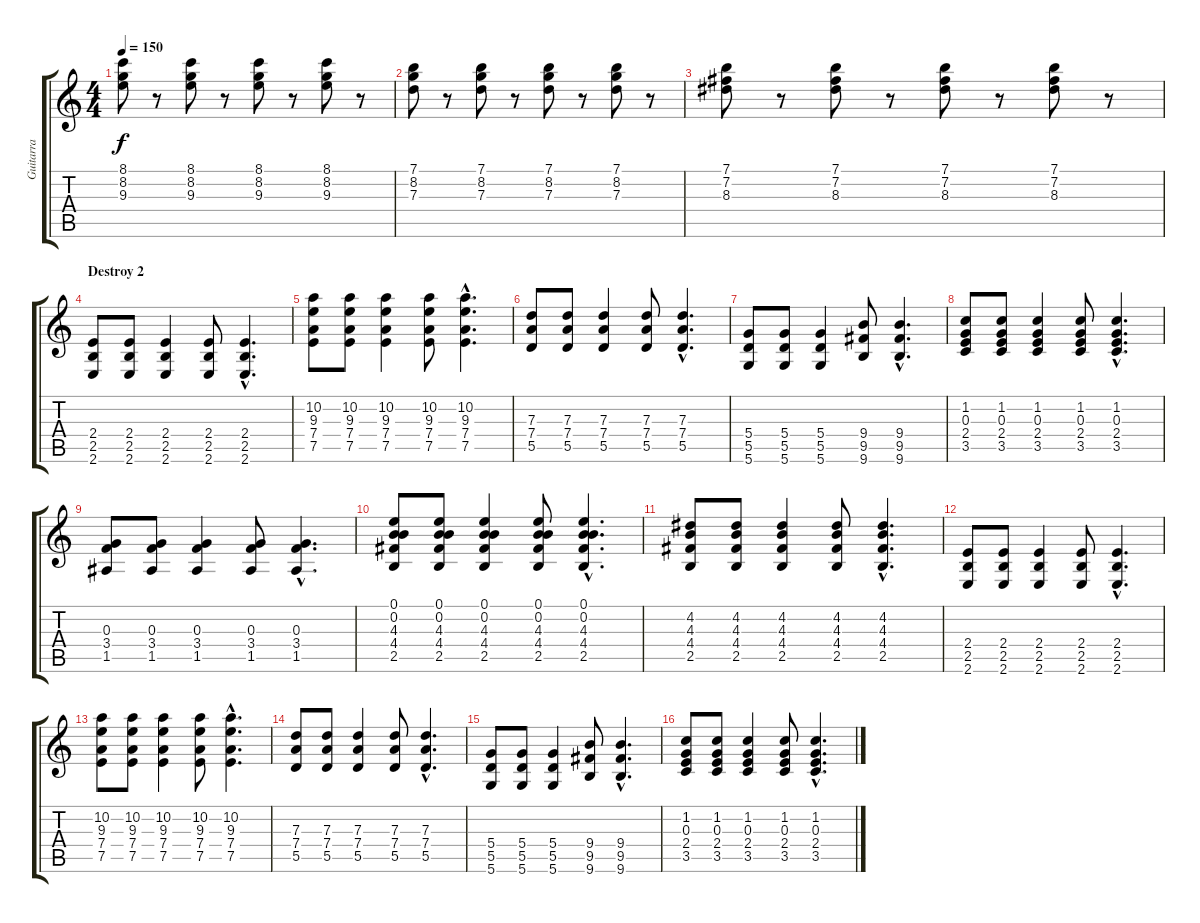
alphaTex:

\track ("Guitarra" "Guitarra") {instrument distortionguitar}
\staff {score tabs}
\tuning (E4 B3 G3 D3 A2 D2) {hide}
\ts (4 4)
\tempo 150
\clef g2
\ks c
(8.1 8.2 9.3).8{dy f} r.8 (8.1 8.2 9.3).8 r.8 (8.1 8.2 9.3).8 r.8 (8.1 8.2 9.3).8 r.8 |
(7.1 8.2 7.3).8 r.8 (7.1 8.2 7.3).8 r.8 (7.1 8.2 7.3).8 r.8 (7.1 8.2 7.3).8 r.8 |
(7.1 7.2 8.3).8 r.8 (7.1 7.2 8.3).8 r.8 (7.1 7.2 8.3).8 r.8 (7.1 7.2 8.3).8 r.8 |
\section ("" "Destroy 2")
(2.4 2.5 2.6).8{instrument distortionguitar} (2.4 2.5 2.6).8 (2.4 2.5 2.6).4 (2.4 2.5 2.6).8 (2.4{hac} 2.5{hac} 2.6{hac}).4{d} |
(10.2 9.3 7.4 7.5).8 (10.2 9.3 7.4 7.5).8 (10.2 9.3 7.4 7.5).4 (10.2 9.3 7.4 7.5).8 (10.2{hac} 9.3{hac} 7.4{hac} 7.5{hac}).4{d} |
(7.3 7.4 5.5).8 (7.3 7.4 5.5).8 (7.3 7.4 5.5).4 (7.3 7.4 5.5).8 (7.3{hac} 7.4{hac} 5.5{hac}).4{d} |
(5.4 5.5 5.6).8 (5.4 5.5 5.6).8 (5.4 5.5 5.6).4 (9.4 9.5 9.6).8 (9.4{hac} 9.5{hac} 9.6{hac}).4{d} |
(1.2 0.3 2.4 3.5).8 (1.2 0.3 2.4 3.5).8 (1.2 0.3 2.4 3.5).4 (1.2 0.3 2.4 3.5).8 (1.2{hac} 0.3{hac} 2.4{hac} 3.5{hac}).4{d} |
(0.3 3.4 1.5).8 (0.3 3.4 1.5).8 (0.3 3.4 1.5).4 (0.3 3.4 1.5).8 (0.3{hac} 3.4{hac} 1.5{hac}).4{d} |
(0.1 0.2 4.3 4.4 2.5).8 (0.1 0.2 4.3 4.4 2.5).8 (0.1 0.2 4.3 4.4 2.5).4 (0.1 0.2 4.3 4.4 2.5).8 (0.1{hac} 0.2{hac} 4.3{hac} 4.4{hac} 2.5{hac}).4{d} |
(4.2 4.3 4.4 2.5).8 (4.2 4.3 4.4 2.5).8 (4.2 4.3 4.4 2.5).4 (4.2 4.3 4.4 2.5).8 (4.2{hac} 4.3{hac} 4.4{hac} 2.5{hac}).4{d} |
(2.4 2.5 2.6).8{instrument distortionguitar} (2.4 2.5 2.6).8 (2.4 2.5 2.6).4 (2.4 2.5 2.6).8 (2.4{hac} 2.5{hac} 2.6{hac}).4{d} |
(10.2 9.3 7.4 7.5).8 (10.2 9.3 7.4 7.5).8 (10.2 9.3 7.4 7.5).4 (10.2 9.3 7.4 7.5).8 (10.2{hac} 9.3{hac} 7.4{hac} 7.5{hac}).4{d} |
(7.3 7.4 5.5).8 (7.3 7.4 5.5).8 (7.3 7.4 5.5).4 (7.3 7.4 5.5).8 (7.3{hac} 7.4{hac} 5.5{hac}).4{d} |
(5.4 5.5 5.6).8 (5.4 5.5 5.6).8 (5.4 5.5 5.6).4 (9.4 9.5 9.6).8 (9.4{hac} 9.5{hac} 9.6{hac}).4{d} |
(1.2 0.3 2.4 3.5).8 (1.2 0.3 2.4 3.5).8 (1.2 0.3 2.4 3.5).4 (1.2 0.3 2.4 3.5).8 (1.2{hac} 0.3{hac} 2.4{hac} 3.5{hac}).4{d}
